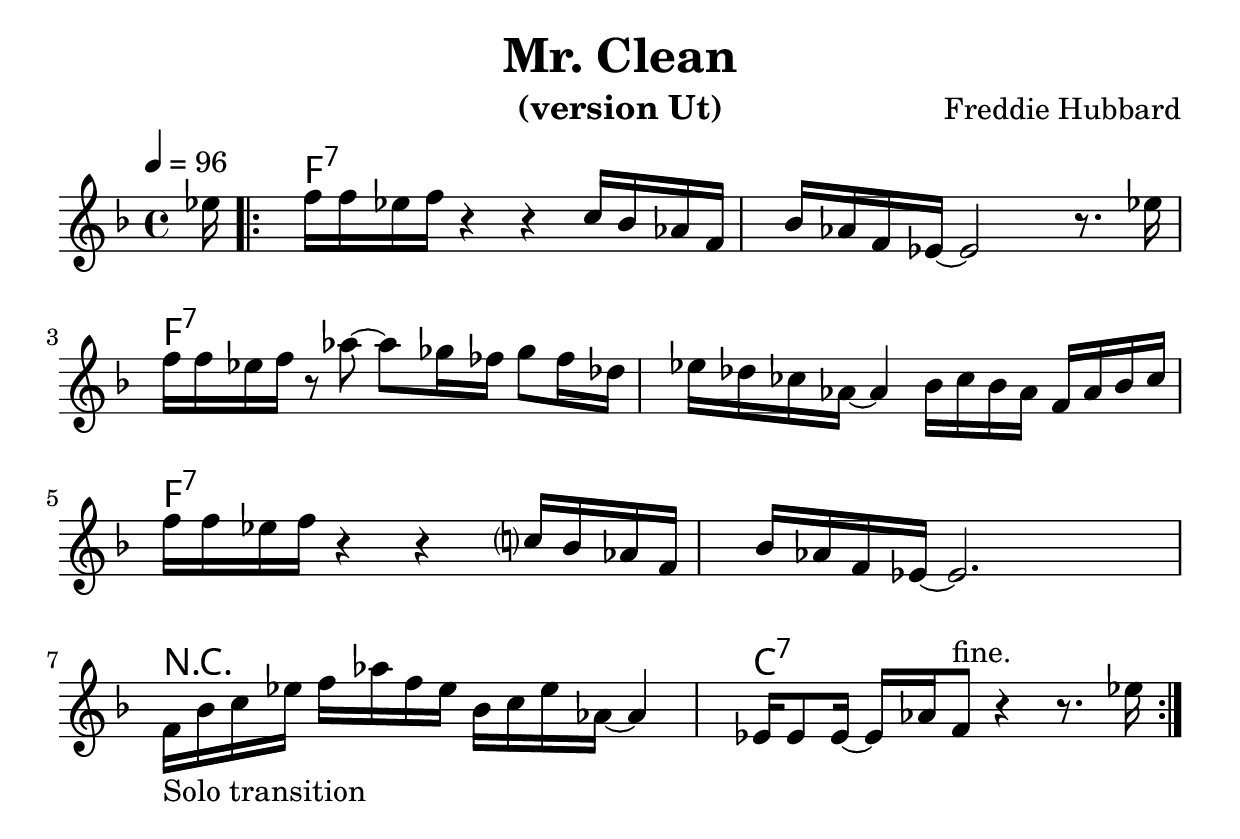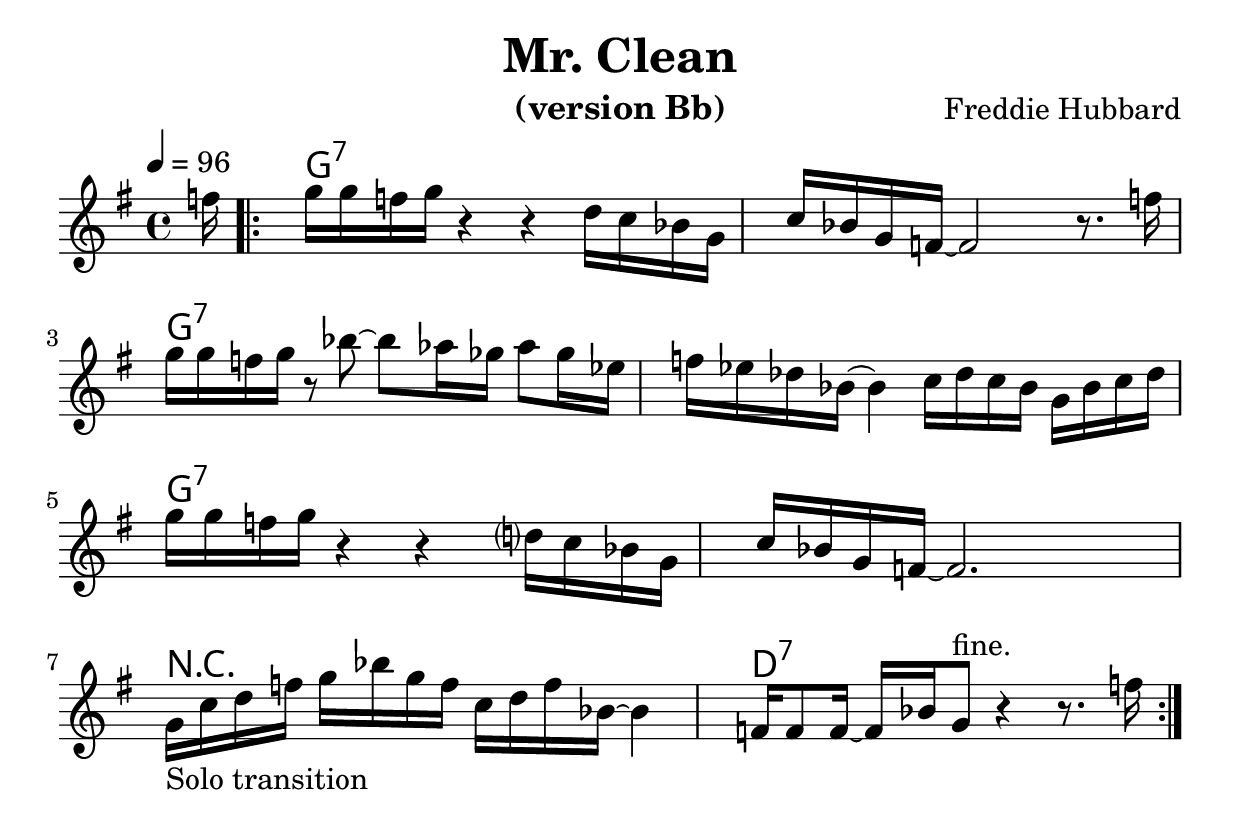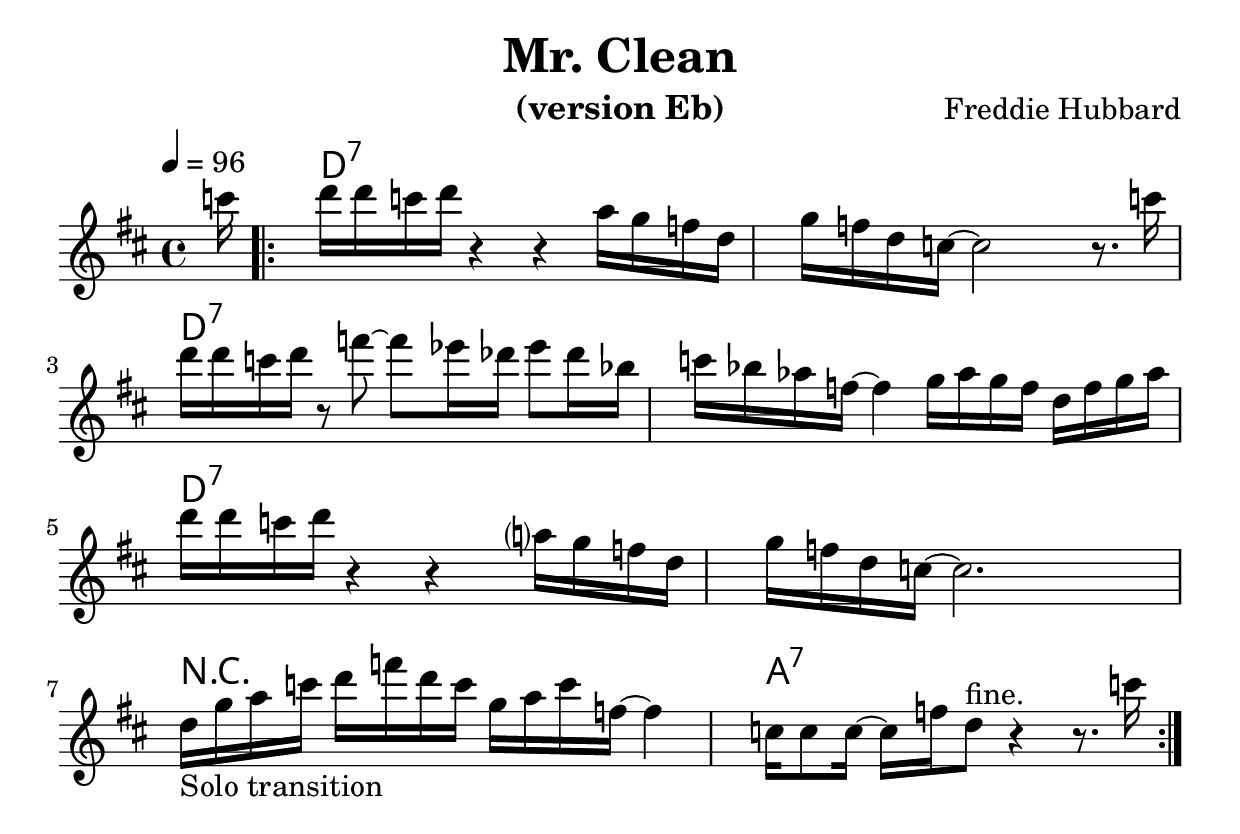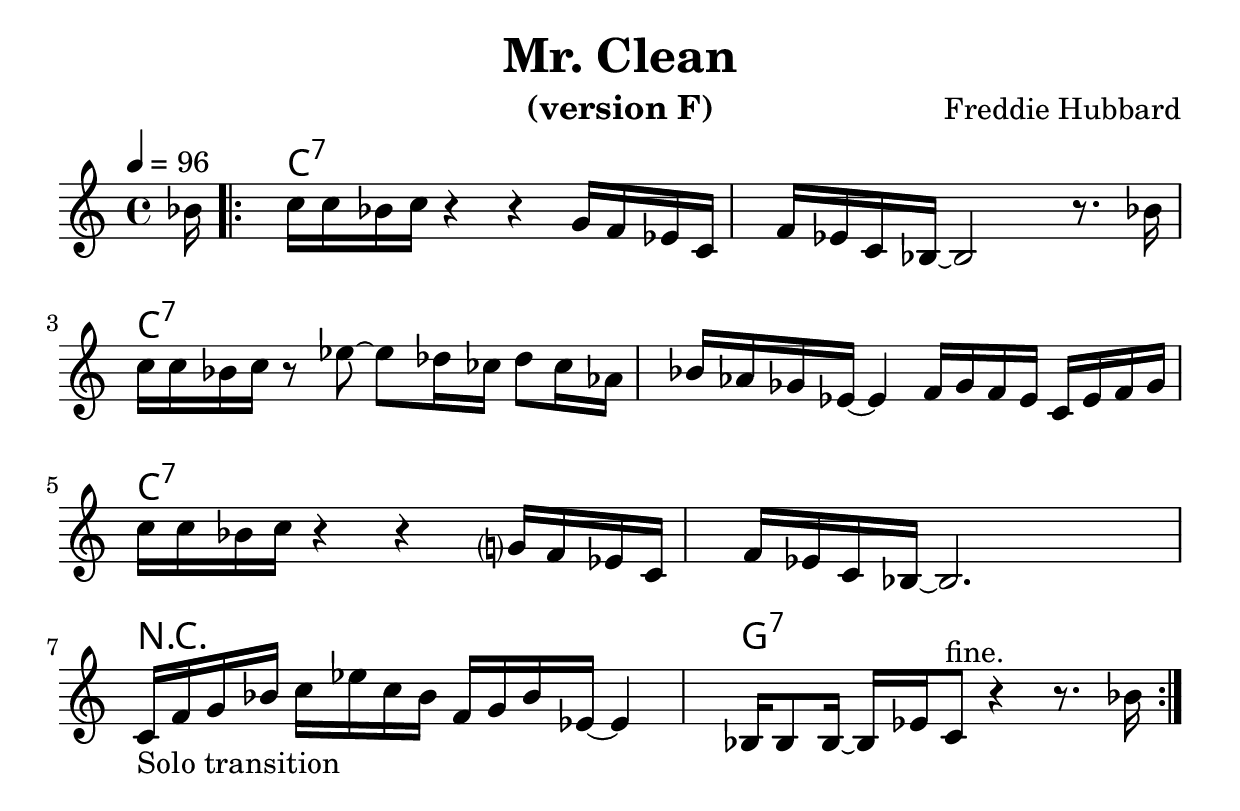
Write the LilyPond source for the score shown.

% Created on Mon Sep 20 15:23:38 CEST 2010
\version "2.22.0"

#(set-global-staff-size 26)
#(set-default-paper-size "a4")

\include "utils/AccordsJazzDefs.ly"

\paper { indent = 0\cm} 

\header {
	title = "Mr. Clean" 
 	composer = "Freddie Hubbard"
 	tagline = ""

}


accords = \chords {
  \partial 16 s16
  f1:7 s f:7 s f:7 s r c:7
}

theme = \new Staff {
	\time 4/4
	\tempo 4 = 96
	\set Staff.midiInstrument = "trumpet"
	\key f \major
	\clef treble
	\accidentalStyle "modern-cautionary"
	\relative c' { 	
 % Type notes here 
\compressEmptyMeasures
%\set Timing.beamExceptions = #'()
\partial 16 es'16
\repeat volta 2 {
f f es f r4 r c16 bes aes f
bes aes f es~ es2 r8. es'16 \break  
f f es f r8 aes~ aes ges16 fes ges8 fes16 des
es des ces aes~ aes4 bes16 ces bes aes f aes bes ces \break 
f f es f r4 r c16 bes aes f
bes aes f es~ es2. \break
f16_"Solo transition" bes c es f aes f es bes c es aes,~ aes4
es16 es8 es16~ es aes f8^"fine." r4 r8. es'16
}
	}
}

\include "utils/books.ly"